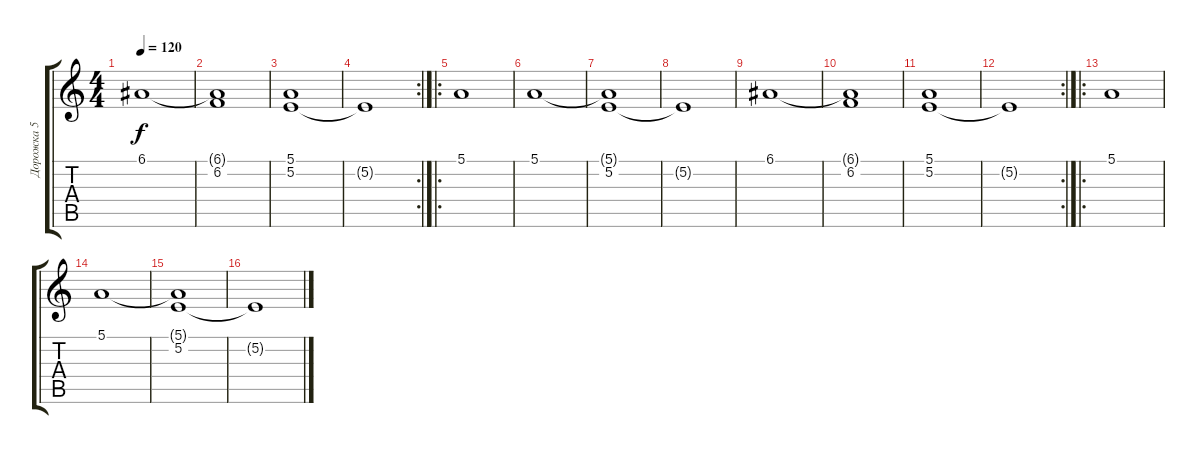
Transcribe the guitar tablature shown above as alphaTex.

\track ("Дорожка 5" "Дорожка 5") {instrument voiceoohs}
\staff {score tabs}
\tuning (E4 B3 G3 D3 A2 E2) {hide}
\ts (4 4)
\tempo 120
\clef g2
\ks c
6.1.1{dy f} |
(6.1{t} 6.2).1 |
(5.1 5.2).1 |
\rc 2
5.2{t}.1 |
\ro
5.1.1 |
5.1.1 |
(5.1{t} 5.2).1 |
5.2{t}.1 |
6.1.1 |
(6.1{t} 6.2).1 |
(5.1 5.2).1 |
\rc 2
5.2{t}.1 |
\ro
5.1.1 |
5.1.1 |
(5.1{t} 5.2).1 |
5.2{t}.1
